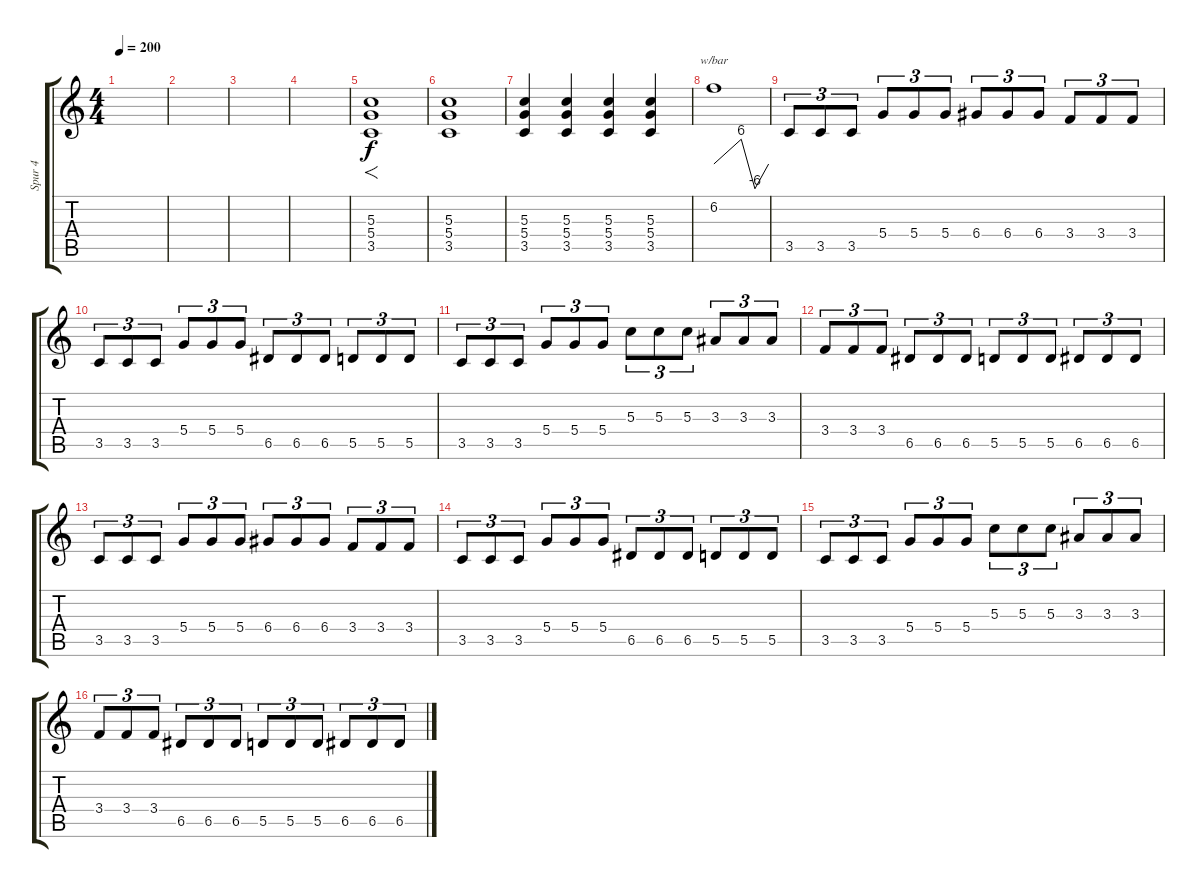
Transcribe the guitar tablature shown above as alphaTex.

\track ("Spur 4" "Spur 4") {instrument overdrivenguitar}
\staff {score tabs}
\tuning (E4 B3 G3 D3 A2 E2) {hide}
\ts (4 4)
\tempo 200
\clef g2
\ks c
|
|
|
|
(5.3 5.4 3.5).1{f} |
(5.3 5.4 3.5).1 |
(5.3 5.4 3.5).4 (5.3 5.4 3.5).4 (5.3 5.4 3.5).4 (5.3 5.4 3.5).4 |
6.2.1{tbe (custom default 0 0 30 24 45 -24 60 0)} |
3.5.8{tu (3 2)} 3.5.8{tu (3 2)} 3.5.8{tu (3 2)} 5.4.8{tu (3 2)} 5.4.8{tu (3 2)} 5.4.8{tu (3 2)} 6.4.8{tu (3 2)} 6.4.8{tu (3 2)} 6.4.8{tu (3 2)} 3.4.8{tu (3 2)} 3.4.8{tu (3 2)} 3.4.8{tu (3 2)} |
3.5.8{tu (3 2)} 3.5.8{tu (3 2)} 3.5.8{tu (3 2)} 5.4.8{tu (3 2)} 5.4.8{tu (3 2)} 5.4.8{tu (3 2)} 6.5.8{tu (3 2)} 6.5.8{tu (3 2)} 6.5.8{tu (3 2)} 5.5.8{tu (3 2)} 5.5.8{tu (3 2)} 5.5.8{tu (3 2)} |
3.5.8{tu (3 2)} 3.5.8{tu (3 2)} 3.5.8{tu (3 2)} 5.4.8{tu (3 2)} 5.4.8{tu (3 2)} 5.4.8{tu (3 2)} 5.3.8{tu (3 2)} 5.3.8{tu (3 2)} 5.3.8{tu (3 2)} 3.3.8{tu (3 2)} 3.3.8{tu (3 2)} 3.3.8{tu (3 2)} |
3.4.8{tu (3 2)} 3.4.8{tu (3 2)} 3.4.8{tu (3 2)} 6.5.8{tu (3 2)} 6.5.8{tu (3 2)} 6.5.8{tu (3 2)} 5.5.8{tu (3 2)} 5.5.8{tu (3 2)} 5.5.8{tu (3 2)} 6.5.8{tu (3 2)} 6.5.8{tu (3 2)} 6.5.8{tu (3 2)} |
3.5.8{tu (3 2)} 3.5.8{tu (3 2)} 3.5.8{tu (3 2)} 5.4.8{tu (3 2)} 5.4.8{tu (3 2)} 5.4.8{tu (3 2)} 6.4.8{tu (3 2)} 6.4.8{tu (3 2)} 6.4.8{tu (3 2)} 3.4.8{tu (3 2)} 3.4.8{tu (3 2)} 3.4.8{tu (3 2)} |
3.5.8{tu (3 2)} 3.5.8{tu (3 2)} 3.5.8{tu (3 2)} 5.4.8{tu (3 2)} 5.4.8{tu (3 2)} 5.4.8{tu (3 2)} 6.5.8{tu (3 2)} 6.5.8{tu (3 2)} 6.5.8{tu (3 2)} 5.5.8{tu (3 2)} 5.5.8{tu (3 2)} 5.5.8{tu (3 2)} |
3.5.8{tu (3 2)} 3.5.8{tu (3 2)} 3.5.8{tu (3 2)} 5.4.8{tu (3 2)} 5.4.8{tu (3 2)} 5.4.8{tu (3 2)} 5.3.8{tu (3 2)} 5.3.8{tu (3 2)} 5.3.8{tu (3 2)} 3.3.8{tu (3 2)} 3.3.8{tu (3 2)} 3.3.8{tu (3 2)} |
3.4.8{tu (3 2)} 3.4.8{tu (3 2)} 3.4.8{tu (3 2)} 6.5.8{tu (3 2)} 6.5.8{tu (3 2)} 6.5.8{tu (3 2)} 5.5.8{tu (3 2)} 5.5.8{tu (3 2)} 5.5.8{tu (3 2)} 6.5.8{tu (3 2)} 6.5.8{tu (3 2)} 6.5.8{tu (3 2)}
